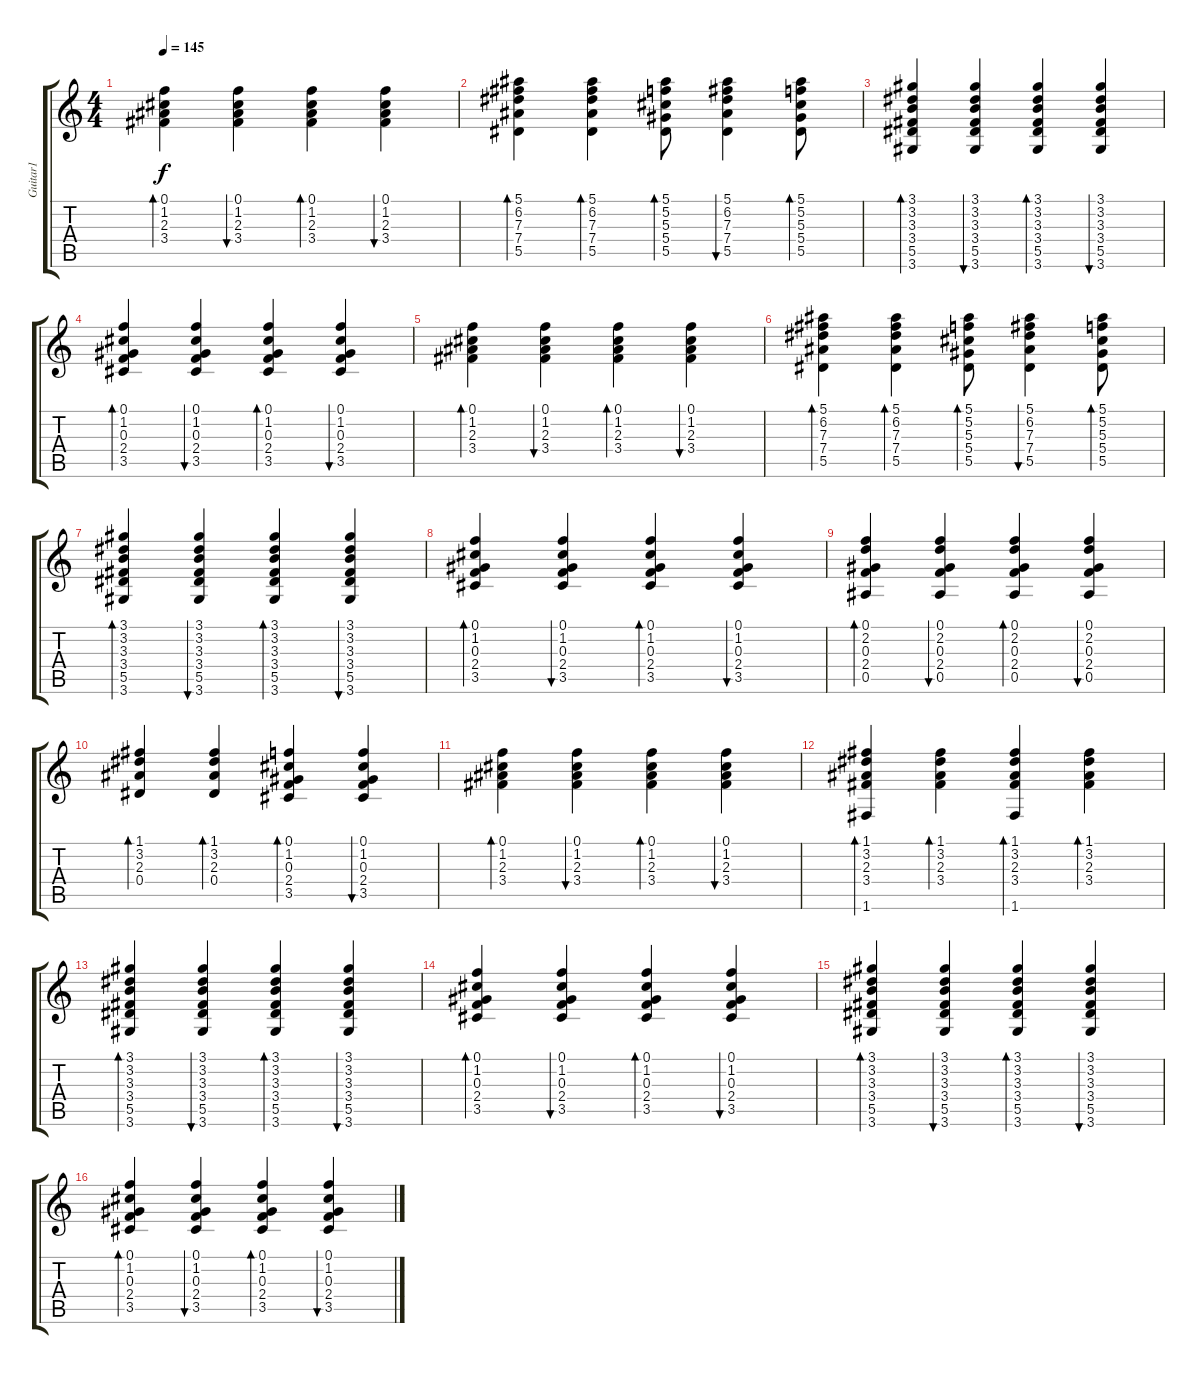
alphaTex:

\track ("Guitar1" "Guitar1") {instrument electricguitarmuted}
\staff {score tabs}
\tuning (F4 C4 Ab3 Eb3 Bb2 F2) {hide}
\ts (4 4)
\tempo 145
\clef g2
\ks c
(0.1 1.2 2.3 3.4).4{bd 60 dy f} (0.1 1.2 2.3 3.4).4{bu 60} (0.1 1.2 2.3 3.4).4{bd 60} (0.1 1.2 2.3 3.4).4{bu 60} |
(5.1 6.2 7.3 7.4 5.5).4{bd 60} (5.1 6.2 7.3 7.4 5.5).4{bd 60} (5.1 5.2 5.3 5.4 5.5).8{bd 60} (5.1 6.2 7.3 7.4 5.5).4{bu 60} (5.1 5.2 5.3 5.4 5.5).8{bd 60} |
(3.1 3.2 3.3 3.4 5.5 3.6).4{bd 60} (3.1 3.2 3.3 3.4 5.5 3.6).4{bu 60} (3.1 3.2 3.3 3.4 5.5 3.6).4{bd 60} (3.1 3.2 3.3 3.4 5.5 3.6).4{bu 60} |
(0.1 1.2 0.3 2.4 3.5).4{bd 60} (0.1 1.2 0.3 2.4 3.5).4{bu 60} (0.1 1.2 0.3 2.4 3.5).4{bd 60} (0.1 1.2 0.3 2.4 3.5).4{bu 60} |
(0.1 1.2 2.3 3.4).4{bd 60} (0.1 1.2 2.3 3.4).4{bu 60} (0.1 1.2 2.3 3.4).4{bd 60} (0.1 1.2 2.3 3.4).4{bu 60} |
(5.1 6.2 7.3 7.4 5.5).4{bd 60} (5.1 6.2 7.3 7.4 5.5).4{bd 60} (5.1 5.2 5.3 5.4 5.5).8{bd 60} (5.1 6.2 7.3 7.4 5.5).4{bu 60} (5.1 5.2 5.3 5.4 5.5).8{bd 60} |
(3.1 3.2 3.3 3.4 5.5 3.6).4{bd 60} (3.1 3.2 3.3 3.4 5.5 3.6).4{bu 60} (3.1 3.2 3.3 3.4 5.5 3.6).4{bd 60} (3.1 3.2 3.3 3.4 5.5 3.6).4{bu 60} |
(0.1 1.2 0.3 2.4 3.5).4{bd 60} (0.1 1.2 0.3 2.4 3.5).4{bu 60} (0.1 1.2 0.3 2.4 3.5).4{bd 60} (0.1 1.2 0.3 2.4 3.5).4{bu 60} |
(0.1 2.2 0.3 2.4 0.5).4{bd 60} (0.1 2.2 0.3 2.4 0.5).4{bu 60} (0.1 2.2 0.3 2.4 0.5).4{bd 60} (0.1 2.2 0.3 2.4 0.5).4{bu 60} |
(1.1 3.2 2.3 0.4).4{bd 60} (1.1 3.2 2.3 0.4).4{bd 60} (0.1 1.2 0.3 2.4 3.5).4{bd 60} (0.1 1.2 0.3 2.4 3.5).4{bu 60} |
(0.1 1.2 2.3 3.4).4{bd 60} (0.1 1.2 2.3 3.4).4{bu 60} (0.1 1.2 2.3 3.4).4{bd 60} (0.1 1.2 2.3 3.4).4{bu 60} |
(1.1 3.2 2.3 3.4 1.6).4{bd 60} (1.1 3.2 2.3 3.4).4{bd 60} (1.1 3.2 2.3 3.4 1.6).4{bd 60} (1.1 3.2 2.3 3.4).4{bd 60} |
(3.1 3.2 3.3 3.4 5.5 3.6).4{bd 60} (3.1 3.2 3.3 3.4 5.5 3.6).4{bu 60} (3.1 3.2 3.3 3.4 5.5 3.6).4{bd 60} (3.1 3.2 3.3 3.4 5.5 3.6).4{bu 60} |
(0.1 1.2 0.3 2.4 3.5).4{bd 60} (0.1 1.2 0.3 2.4 3.5).4{bu 60} (0.1 1.2 0.3 2.4 3.5).4{bd 60} (0.1 1.2 0.3 2.4 3.5).4{bu 60} |
(3.1 3.2 3.3 3.4 5.5 3.6).4{bd 60} (3.1 3.2 3.3 3.4 5.5 3.6).4{bu 60} (3.1 3.2 3.3 3.4 5.5 3.6).4{bd 60} (3.1 3.2 3.3 3.4 5.5 3.6).4{bu 60} |
(0.1 1.2 0.3 2.4 3.5).4{bd 60} (0.1 1.2 0.3 2.4 3.5).4{bu 60} (0.1 1.2 0.3 2.4 3.5).4{bd 60} (0.1 1.2 0.3 2.4 3.5).4{bu 60}
